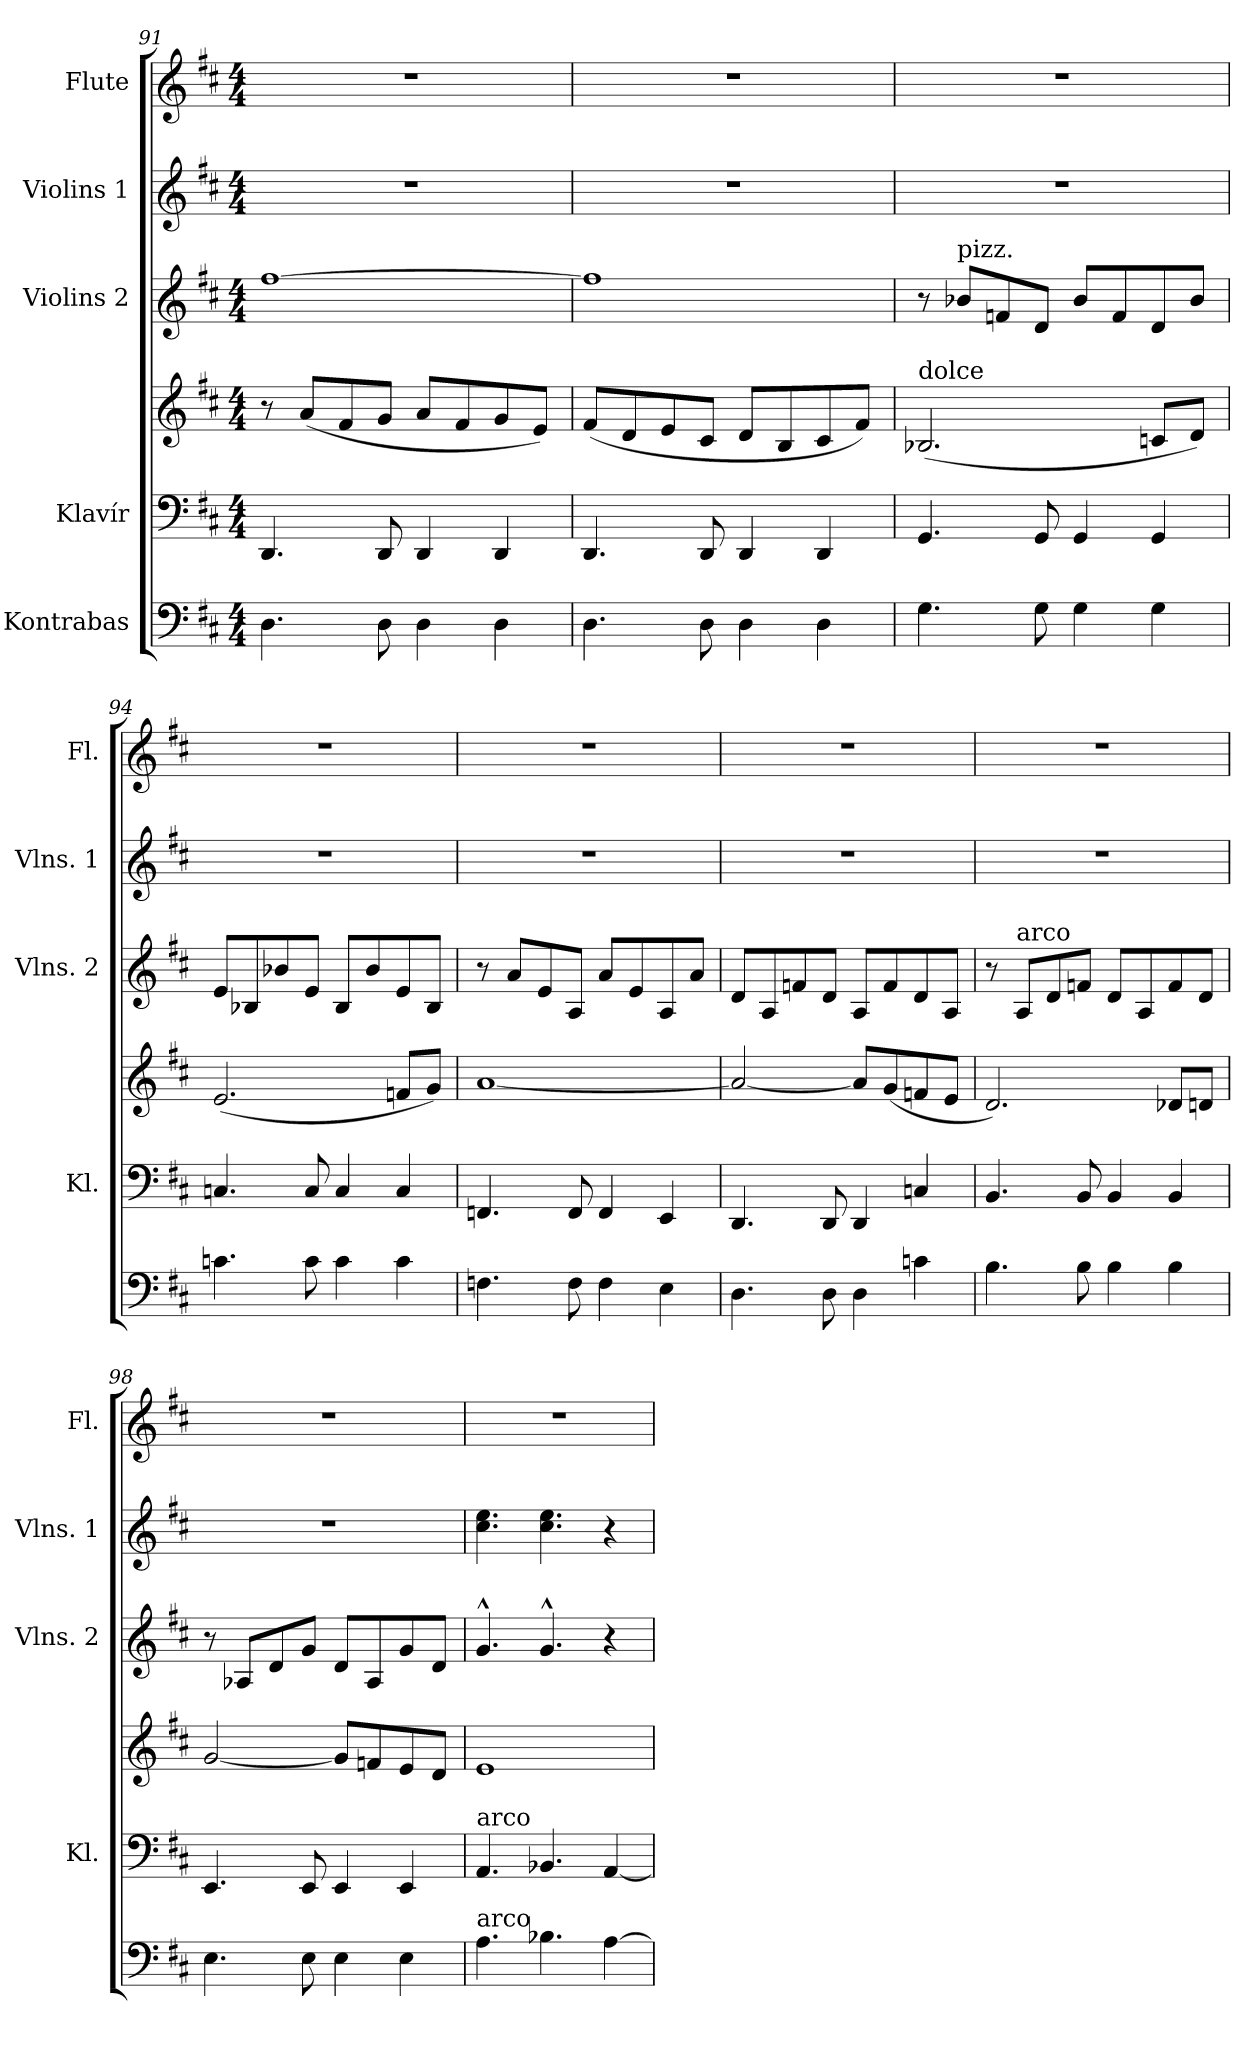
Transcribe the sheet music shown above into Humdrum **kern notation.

**kern	**kern	**kern	**kern	**kern	**kern
*part5	*part4	*part4	*part3	*part2	*part1
*staff6	*staff5	*staff4	*staff3	*staff2	*staff1
*I"Kontrabas	*I"Klavír	*	*I"Violins 2	*I"Violins 1	*I"Flute
*	*I'Kl.	*	*I'Vlns. 2	*I'Vlns. 1	*I'Fl.
*clefF4	*clefF4	*clefG2	*clefG2	*clefG2	*clefG2
*ITrd7c12	*	*	*	*	*
*k[f#c#]	*k[f#c#]	*k[f#c#]	*k[f#c#]	*k[f#c#]	*k[f#c#]
*M4/4	*M4/4	*M4/4	*M4/4	*M4/4	*M4/4
=91	=91	=91	=91	=91	=91
4.DD\	4.DD/	8r	[1ff#	1r	1r
.	.	(8a/L	.	.	.
.	.	8f#/	.	.	.
8DD\	8DD/	8g/J	.	.	.
4DD\	4DD/	8a/L	.	.	.
.	.	8f#/	.	.	.
4DD\	4DD/	8g/	.	.	.
.	.	8e/J)	.	.	.
=92	=92	=92	=92	=92	=92
4.DD\	4.DD/	(8f#/L	1ff#]	1r	1r
.	.	8d/	.	.	.
.	.	8e/	.	.	.
8DD\	8DD/	8c#/J	.	.	.
4DD\	4DD/	8d/L	.	.	.
.	.	8B/	.	.	.
4DD\	4DD/	8c#/	.	.	.
.	.	8f#/J)	.	.	.
=93	=93	=93	=93	=93	=93
!	!	!LO:TX:a:t=dolce	!	!	!
4.GG\	4.GG/	(2.B-X/	8r	1r	1r
!	!	!	!LO:TX:a:t=pizz.	!	!
.	.	.	8b-X/L	.	.
.	.	.	8fn/	.	.
8GG\	8GG/	.	8d/J	.	.
4GG\	4GG/	.	8b-/L	.	.
.	.	.	8f/	.	.
4GG\	4GG/	8cn/L	8d/	.	.
.	.	8d/J)	8b-/J	.	.
=94	=94	=94	=94	=94	=94
4.Cn\	4.Cn/	(2.e/	8e/L	1r	1r
.	.	.	8B-X/	.	.
.	.	.	8b-X/	.	.
8C\	8C/	.	8e/J	.	.
4C\	4C/	.	8B-/L	.	.
.	.	.	8b-/	.	.
4C\	4C/	8fn/L	8e/	.	.
.	.	8g/J)	8B-/J	.	.
=95	=95	=95	=95	=95	=95
4.FFn\	4.FFn/	[1a	8r	1r	1r
.	.	.	8a/L	.	.
.	.	.	8e/	.	.
8FF\	8FF/	.	8A/J	.	.
4FF\	4FF/	.	8a/L	.	.
.	.	.	8e/	.	.
4EE\	4EE/	.	8A/	.	.
.	.	.	8a/J	.	.
=96	=96	=96	=96	=96	=96
4.DD\	4.DD/	2a/_	8d/L	1r	1r
.	.	.	8A/	.	.
.	.	.	8fn/	.	.
8DD\	8DD/	.	8d/J	.	.
4DD\	4DD/	8a/L]	8A/L	.	.
.	.	(8g/	8f/	.	.
4Cn\	4Cn/	8fn/	8d/	.	.
.	.	8e/J	8A/J	.	.
=97	=97	=97	=97	=97	=97
4.BB\	4.BB/	2.d/)	8r	1r	1r
!	!	!	!LO:TX:a:t=arco	!	!
.	.	.	8A/L	.	.
.	.	.	8d/	.	.
8BB\	8BB/	.	8fn/J	.	.
4BB\	4BB/	.	8d/L	.	.
.	.	.	8A/	.	.
4BB\	4BB/	8d-X/L	8f/	.	.
.	.	8dn/J	8d/J	.	.
!!LO:LB:g=z
=98	=98	=98	=98	=98	=98
4.EE\	4.EE/	[2g/	8r	1r	1r
.	.	.	8A-X/L	.	.
.	.	.	8d/	.	.
8EE\	8EE/	.	8g/J	.	.
4EE\	4EE/	8g/L]	8d/L	.	.
.	.	8fn/	8A-/	.	.
4EE\	4EE/	8e/	8g/	.	.
.	.	8d/J	8d/J	.	.
=99	=99	=99	=99	=99	=99
!	!LO:TX:a:t=arco	!	!	!	!
!LO:TX:a:t=arco	!	!	!	!	!
4.AA\	4.AA/	1e	4.g^^/	4.cc#\ 4.ee\	1r
4.BB-X\	4.BB-X/	.	4.g^^/	4.cc#\ 4.ee\	.
[4AA\	[4AA/	.	4r	4r	.
=	=	=	=	=	=
*-	*-	*-	*-	*-	*-
